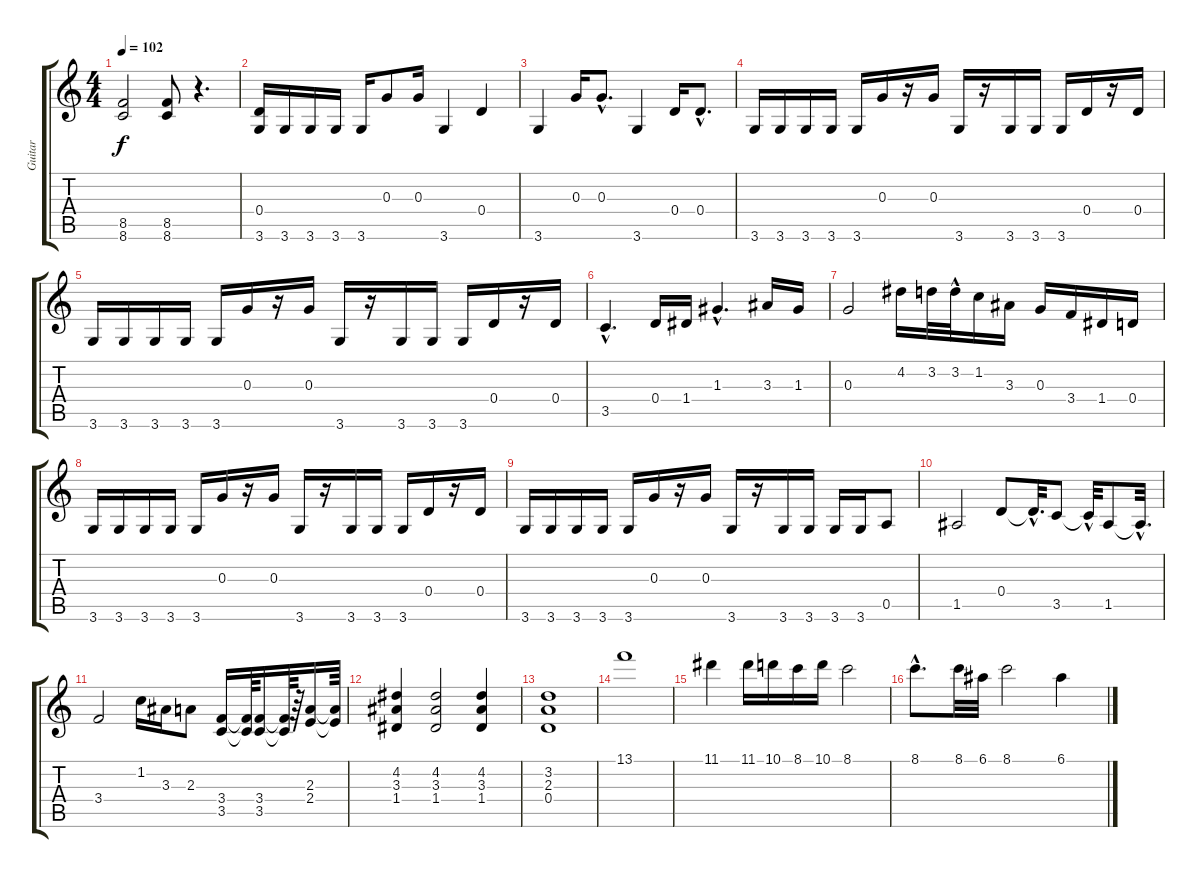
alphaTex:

\track ("Guitar" "Guitar") {instrument distortionguitar}
\staff {score tabs}
\tuning (E4 B3 G3 D3 A2 E2) {hide}
\ts (4 4)
\tempo 102
\clef g2
\ks c
(8.5 8.6).2{dy f} (8.5 8.6).8 r.4{d} |
(0.4 3.6).16 3.6.16 3.6.16 3.6.16 3.6.16 0.3.8 0.3.16 3.6.4 0.4.4 |
3.6.4 0.3.16 0.3{hac}.8{d} 3.6.4 0.4.16 0.4{hac}.8{d} |
3.6.16 3.6.16 3.6.16 3.6.16 3.6.16 0.3.16 r.16 0.3.16 3.6.16 r.16 3.6.16 3.6.16 3.6.16 0.4.16 r.16 0.4.16 |
3.6.16 3.6.16 3.6.16 3.6.16 3.6.16 0.3.16 r.16 0.3.16 3.6.16 r.16 3.6.16 3.6.16 3.6.16 0.4.16 r.16 0.4.16 |
3.5{hac}.4{d} 0.4.16 1.4.16 1.3{hac}.4{d} 3.3.16 1.3.16 |
0.3.2 4.2.16 3.2.32 3.2{hac}.32 1.2.16 3.3.16 0.3.16 3.4.16 1.4.16 0.4.16 |
3.6.16 3.6.16 3.6.16 3.6.16 3.6.16 0.3.16 r.16 0.3.16 3.6.16 r.16 3.6.16 3.6.16 3.6.16 0.4.16 r.16 0.4.16 |
3.6.16 3.6.16 3.6.16 3.6.16 3.6.16 0.3.16 r.16 0.3.16 3.6.16 r.16 3.6.16 3.6.16 3.6.16 3.6.16 0.5.8 |
1.5.2 0.4.8 0.4{hac t}.32{d} 3.5.8 3.5{hac t}.32 1.5.8 1.5{hac t}.32{d} |
3.4.2 1.2.16 3.3.16 2.3.8 (3.4 3.5).16 (3.4{t} 3.5{t}).64 (3.4 3.5).16 (3.4{t} 3.5{t}).64 r.64 (2.3 2.4).16 (2.3{t} 2.4{t}).64 |
(4.2 3.3 1.4).4 (4.2 3.3 1.4).2 (4.2 3.3 1.4).4 |
(3.2 2.3 0.4).1 |
13.1.1 |
11.1.4 11.1.16 10.1.16 8.1.16 10.1.16 8.1.2 |
8.1{hac}.8{d} 8.1.32 6.1.32 8.1.2 6.1.4
